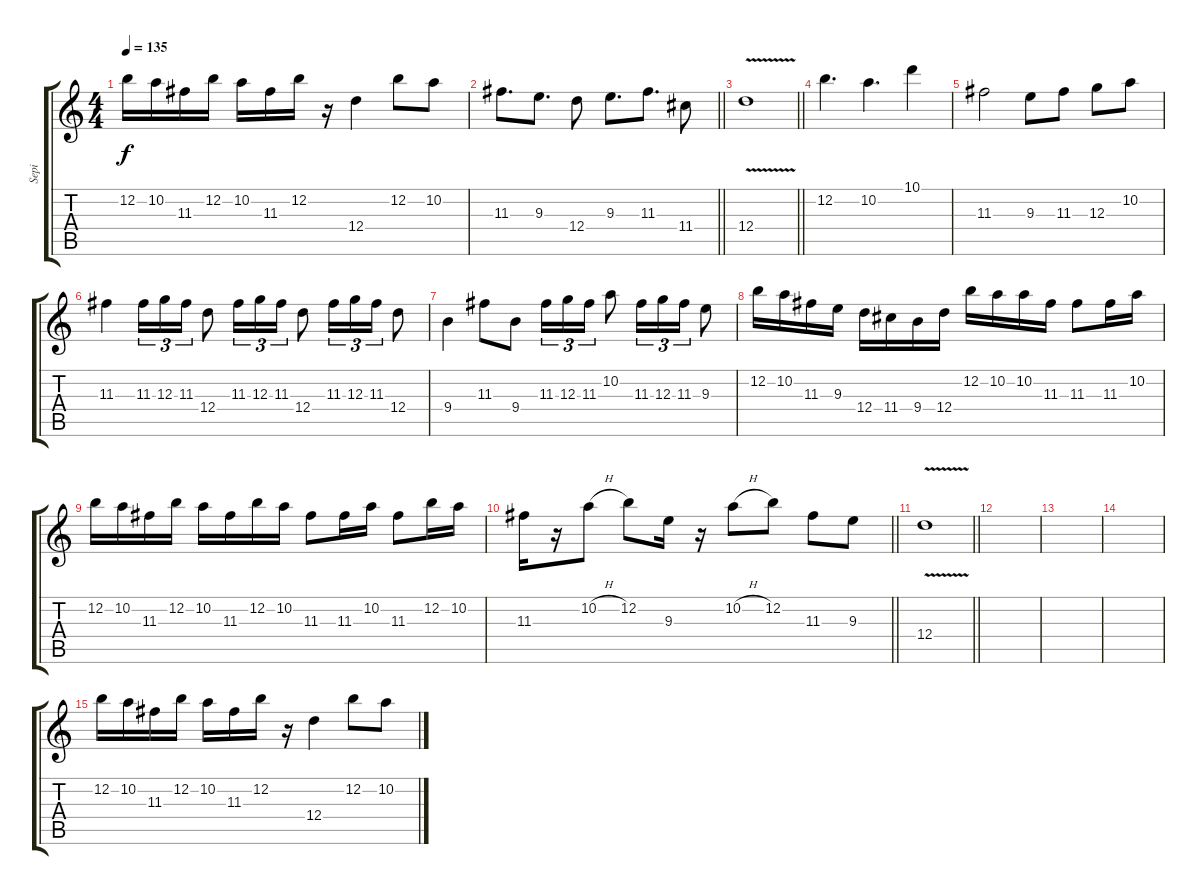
\track ("Sepi" "Sepi") {instrument overdrivenguitar}
\staff {score tabs}
\tuning (E4 B3 G3 D3 A2 E2) {hide}
\ts (4 4)
\tempo 135
\clef g2
\ks c
12.2.16{dy f} 10.2.16 11.3.16 12.2.16 10.2.16 11.3.16 12.2.16 r.16 12.4.4 12.2.8 10.2.8 |
\barLineRight lightlight
11.3.8{d} 9.3.8{d} 12.4.8 9.3.8{d} 11.3.8{d} 11.4.8 |
\barLineRight lightlight
12.4{v}.1 |
12.2.4{d} 10.2.4{d} 10.1.4 |
11.3.2 9.3.8 11.3.8 12.3.8 10.2.8 |
11.3.4 11.3.16{tu (3 2)} 12.3.16{tu (3 2)} 11.3.16{tu (3 2)} 12.4.8 11.3.16{tu (3 2)} 12.3.16{tu (3 2)} 11.3.16{tu (3 2)} 12.4.8 11.3.16{tu (3 2)} 12.3.16{tu (3 2)} 11.3.16{tu (3 2)} 12.4.8 |
9.4.4 11.3.8 9.4.8 11.3.16{tu (3 2)} 12.3.16{tu (3 2)} 11.3.16{tu (3 2)} 10.2.8 11.3.16{tu (3 2)} 12.3.16{tu (3 2)} 11.3.16{tu (3 2)} 9.3.8 |
12.2.16 10.2.16 11.3.16 9.3.16 12.4.16 11.4.16 9.4.16 12.4.16 12.2.16 10.2.16 10.2.16 11.3.16 11.3.8 11.3.16 10.2.16 |
12.2.16 10.2.16 11.3.16 12.2.16 10.2.16 11.3.16 12.2.16 10.2.16 11.3.8 11.3.16 10.2.16 11.3.8 12.2.16 10.2.16 |
\barLineRight lightlight
11.3.16 r.16 10.2{h}.8 12.2.8 9.3.16 r.16 10.2{h}.8 12.2.8 11.3.8 9.3.8 |
\barLineRight lightlight
12.4{v}.1 |
|
|
|
12.2.16 10.2.16 11.3.16 12.2.16 10.2.16 11.3.16 12.2.16 r.16 12.4.4 12.2.8 10.2.8
